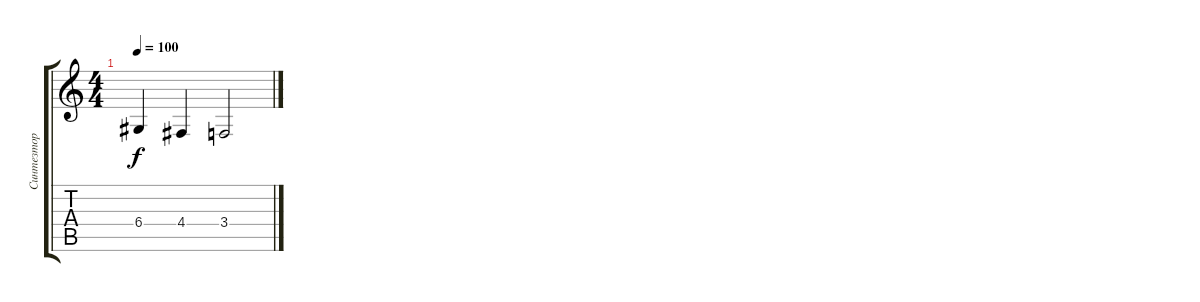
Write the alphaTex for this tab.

\track ("Синтезтор" "Синтезтор") {instrument electricgrandpiano}
\staff {score tabs}
\tuning (E4 B3 G3 D3 A2 E2) {hide}
\ts (4 4)
\tempo 100
\clef g2
\ks c
6.4.4{dy f} 4.4.4 3.4.2
